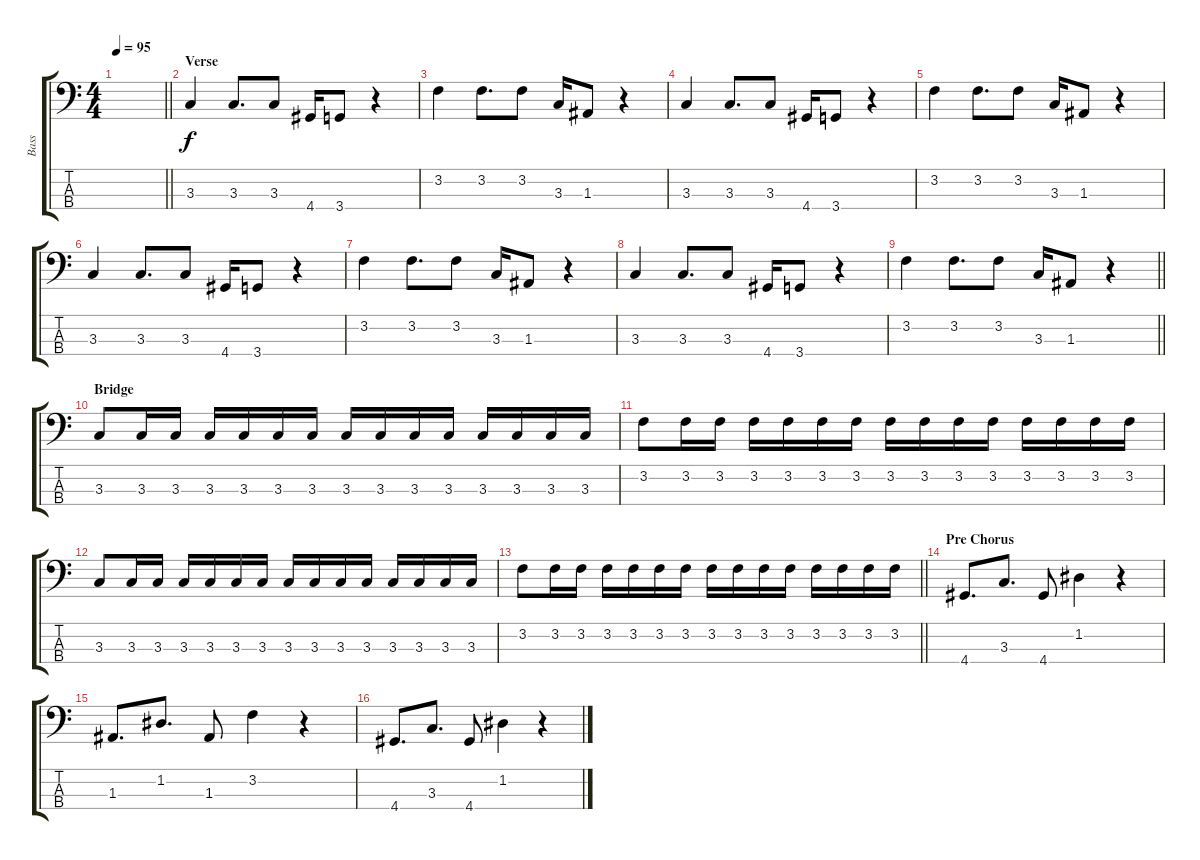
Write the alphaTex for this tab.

\track ("Bass" "Bass") {instrument electricbassfinger}
\staff {score tabs}
\tuning (G2 D2 A1 E1) {hide}
\ts (4 4)
\tempo 95
\clef f4
\barLineRight lightlight
\ks c
|
\section ("" "Verse")
3.3.4 3.3.8{d} 3.3.8 4.4.16 3.4.8 r.4 |
3.2.4 3.2.8{d} 3.2.8 3.3.16 1.3.8 r.4 |
3.3.4 3.3.8{d} 3.3.8 4.4.16 3.4.8 r.4 |
3.2.4 3.2.8{d} 3.2.8 3.3.16 1.3.8 r.4 |
3.3.4 3.3.8{d} 3.3.8 4.4.16 3.4.8 r.4 |
3.2.4 3.2.8{d} 3.2.8 3.3.16 1.3.8 r.4 |
3.3.4 3.3.8{d} 3.3.8 4.4.16 3.4.8 r.4 |
\barLineRight lightlight
3.2.4 3.2.8{d} 3.2.8 3.3.16 1.3.8 r.4 |
\section ("" "Bridge")
3.3.8 3.3.16 3.3.16 3.3.16 3.3.16 3.3.16 3.3.16 3.3.16 3.3.16 3.3.16 3.3.16 3.3.16 3.3.16 3.3.16 3.3.16 |
3.2.8 3.2.16 3.2.16 3.2.16 3.2.16 3.2.16 3.2.16 3.2.16 3.2.16 3.2.16 3.2.16 3.2.16 3.2.16 3.2.16 3.2.16 |
3.3.8 3.3.16 3.3.16 3.3.16 3.3.16 3.3.16 3.3.16 3.3.16 3.3.16 3.3.16 3.3.16 3.3.16 3.3.16 3.3.16 3.3.16 |
\barLineRight lightlight
3.2.8 3.2.16 3.2.16 3.2.16 3.2.16 3.2.16 3.2.16 3.2.16 3.2.16 3.2.16 3.2.16 3.2.16 3.2.16 3.2.16 3.2.16 |
\section ("" "Pre Chorus")
4.4.8{d} 3.3.8{d} 4.4.8 1.2.4 r.4 |
1.3.8{d} 1.2.8{d} 1.3.8 3.2.4 r.4 |
4.4.8{d} 3.3.8{d} 4.4.8 1.2.4 r.4
